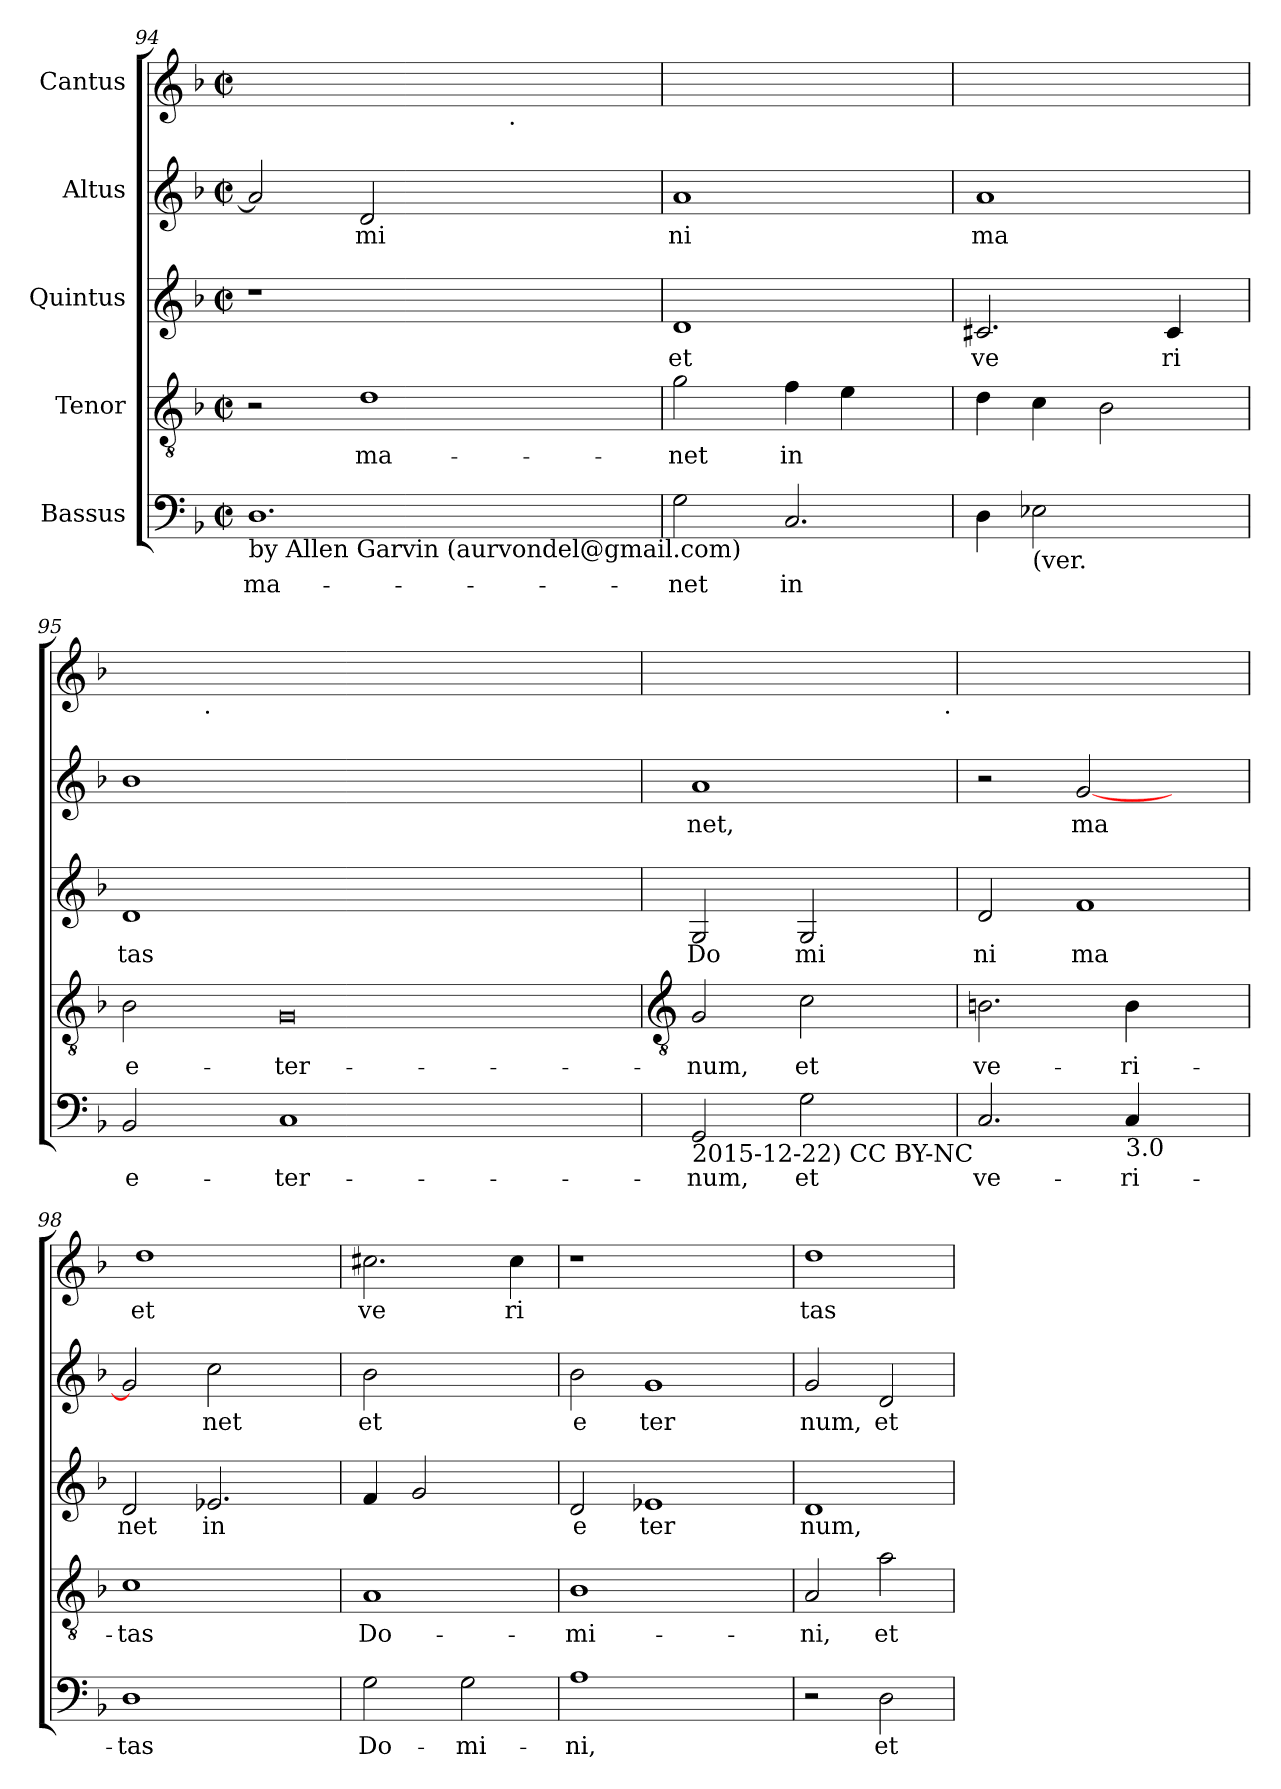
**kern	**text	**kern	**text	**kern	**text	**kern	**text	**kern	**text
*part5	*part5	*part4	*part4	*part3	*part3	*part2	*part2	*part1	*part1
*staff5	*staff5	*staff4	*staff4	*staff3	*staff3	*staff2	*staff2	*staff1	*staff1
*I"Bassus	*	*I"Tenor	*	*I"Quintus	*	*I"Altus	*	*I"Cantus	*
!!LO:LB:g=z
*clefF4	*	*clefGv2	*	*clefG2	*	*clefG2	*	*clefG2	*
*k[b-]	*	*k[b-]	*	*k[b-]	*	*k[b-]	*	*k[b-]	*
*F:	*	*F:	*	*F:	*	*F:	*	*F:	*
*M2/2	*	*M2/2	*	*M2/2	*	*M2/2	*	*M2/2	*
*met(c|)	*	*met(c|)	*	*met(c|)	*	*met(c|)	*	*met(c|)	*
=94A	=94A	=94A	=94A	=94A	=94A	=94A	=94A	=94A	=94A
!LO:TX:b:t=by Allen Garvin (aurvondel@gmail.com)	!	!	!	!	!	!	!	!	!
!	!LO:LY:b	!	!	!	!	!	!	!	!
1.D	ma-	2r	.	1r	.	2a/]	.	4ryy	.
.	.	.	.	.	.	.	.	4ryy	.
!	!	!	!LO:LY:b	!	!	!	!LO:LY:b	!	!
.	.	1d	ma-	.	.	2d/	-mi	4ryy	.
.	.	.	.	.	.	.	.	32ryy	.
.	.	.	.	.	.	.	.	32ryy	.
.	.	.	.	.	.	.	.	32ryy	.
.	.	.	.	.	.	.	.	32ryy	.
.	.	.	.	.	.	.	.	32ryy	.
.	.	.	.	.	.	.	.	32ryy	.
!	!	!	!	!	!	!	!	!LO:TX:b:t=.	!
.	.	.	.	.	.	.	.	32ryy	.
.	.	.	.	.	.	.	.	4ryy	.
.	.	.	.	2ryy	.	2ryy	.	.	.
.	.	.	.	.	.	.	.	4ryy	.
.	.	.	.	.	.	.	.	32ryy	.
!!LO:LB:g=z
=94B	=94B	=94B	=94B	=94B	=94B	=94B	=94B	=94B	=94B
!	!LO:LY:b	!	!LO:LY:b	!	!LO:LY:b	!	!LO:LY:b	!	!
2G\	-net	2g\	-net	1d	et	1a	ni	4ryy	.
.	.	.	.	.	.	.	.	4ryy	.
!	!LO:LY:b	!	!LO:LY:b	!	!	!	!	!	!
2.C/	in	4f\	in	.	.	.	.	2.ryy	.
.	.	4e\	.	.	.	.	.	.	.
.	.	4ryy	.	4ryy	.	4ryy	.	.	.
!!LO:LB:g=z
=95	=95	=95	=95	=95	=95	=95	=95	=95	=95
!	!	!	!	!	!LO:LY:b	!	!LO:LY:b	!	!
4D\	.	4d\	.	2.c#X/	ve	1a	ma	4ryy	.
!LO:TX:b:t=(ver.	!	!	!	!	!	!	!	!	!
2E-X\	.	4c\	.	.	.	.	.	32ryy	.
.	.	.	.	.	.	.	.	4ryy	.
.	.	2B-\	.	.	.	.	.	.	.
.	.	.	.	.	.	.	.	4ryy	.
!	!	!	!	!	!LO:LY:b	!	!	!	!
4ryy	.	.	.	4c#/	ri	.	.	.	.
.	.	.	.	.	.	.	.	4ryy	.
32ryy	.	32ryy	.	32ryy	.	32ryy	.	.	.
!!LO:LB:g=z
=95A	=95A	=95A	=95A	=95A	=95A	=95A	=95A	=95A	=95A
!	!LO:LY:b	!	!LO:LY:b	!	!LO:LY:b	!	!	!	!
2BB-/	e-	2B-\	e-	1d	tas	1b-	.	32ryy	.
.	.	.	.	.	.	.	.	32ryy	.
.	.	.	.	.	.	.	.	32ryy	.
.	.	.	.	.	.	.	.	32ryy	.
.	.	.	.	.	.	.	.	32ryy	.
.	.	.	.	.	.	.	.	32ryy	.
!	!	!	!	!	!	!	!	!LO:TX:b:t=.	!
.	.	.	.	.	.	.	.	32ryy	.
.	.	.	.	.	.	.	.	4ryy	.
.	.	.	.	.	.	.	.	4ryy	.
!	!LO:LY:b	!	!LO:LY:b	!	!	!	!	!	!
1C	-ter-	0G	-ter-	.	.	.	.	.	.
.	.	.	.	.	.	.	.	4ryy	.
.	.	.	.	.	.	.	.	4ryy	.
.	.	.	.	1.ryy	.	1.ryy	.	.	.
.	.	.	.	.	.	.	.	1ryy	.
1ryy	.	.	.	.	.	.	.	.	.
.	.	.	.	.	.	.	.	4ryy	.
.	.	.	.	.	.	.	.	32ryy	.
!!LO:LB:g=z
=96A	=96A	=96A	=96A	=96A	=96A	=96A	=96A	=96A	=96A
*	*	*clefGv2	*	*	*	*	*	*	*
!LO:TX:b:t=2015-12-22) CC BY-NC	!	!	!	!	!	!	!	!	!
!	!LO:LY:b	!	!LO:LY:b	!	!LO:LY:b	!	!LO:LY:b	!	!
2GG/	-num,	2G/	-num,	2G/	Do	1a	net,	32ryy	.
.	.	.	.	.	.	.	.	4ryy	.
.	.	.	.	.	.	.	.	4ryy	.
!	!LO:LY:b	!	!LO:LY:b	!	!LO:LY:b	!	!	!	!
2G\	et	2c\	et	2G/	mi	.	.	.	.
.	.	.	.	.	.	.	.	4ryy	.
.	.	.	.	.	.	.	.	32ryy	.
.	.	.	.	.	.	.	.	32ryy	.
.	.	.	.	.	.	.	.	32ryy	.
.	.	.	.	.	.	.	.	32ryy	.
.	.	.	.	.	.	.	.	32ryy	.
.	.	.	.	.	.	.	.	32ryy	.
!	!	!	!	!	!	!	!	!LO:TX:b:t=.	!
.	.	.	.	.	.	.	.	32ryy	.
=97A	=97A	=97A	=97A	=97A	=97A	=97A	=97A	=97A	=97A
!	!LO:LY:b	!	!LO:LY:b	!	!LO:LY:b	!	!	!	!
2.C/	ve-	2.Bn\	ve-	2d/	ni	2r	.	4ryy	.
.	.	.	.	.	.	.	.	4ryy	.
!	!	!	!	!	!LO:LY:b	!	!LO:LY:b	!	!
.	.	.	.	1f	ma	[2g/	ma	4ryy	.
!LO:TX:b:t=3.0	!	!	!	!	!	!	!	!	!
!	!LO:LY:b	!	!LO:LY:b	!	!	!	!	!	!
4C/	-ri-	4B\	-ri-	.	.	.	.	4ryy	.
2ryy	.	2ryy	.	.	.	2ryy	.	2ryy	.
=98A	=98A	=98A	=98A	=98A	=98A	=98A	=98A	=98A	=98A
!	!LO:LY:b	!	!LO:LY:b	!	!LO:LY:b	!	!	!	!
1D	-tas	1c	-tas	2d/	net	2g/]	.	32ryy	.
!	!	!	!	!	!	!	!	!	!LO:LY:b
.	.	.	.	.	.	.	.	1dd	et
!	!	!	!	!	!LO:LY:b	!	!LO:LY:b	!	!
.	.	.	.	2.e-X/	in	2cc\	net	.	.
4ryy	.	4ryy	.	.	.	4ryy	.	.	.
.	.	.	.	.	.	.	.	8..ryy	.
=99A	=99A	=99A	=99A	=99A	=99A	=99A	=99A	=99A	=99A
!	!LO:LY:b	!	!LO:LY:b	!	!	!	!LO:LY:b	!	!LO:LY:b
2G\	Do-	1A	Do-	4f/	.	2b-\	et	2.cc#X\	ve
.	.	.	.	2g/	.	.	.	.	.
!	!LO:LY:b	!	!	!	!	!	!	!	!
2G\	-mi-	.	.	.	.	2ryy	.	.	.
!	!	!	!	!	!	!	!	!	!LO:LY:b
.	.	.	.	4ryy	.	.	.	4cc#\	ri
!!LO:LB:g=z
=100	=100	=100	=100	=100	=100	=100	=100	=100	=100
!	!LO:LY:b	!	!LO:LY:b	!	!LO:LY:b	!	!LO:LY:b	!	!
1A	-ni,	1B-	-mi-	2d/	e	2b-\	e	1r	.
!	!	!	!	!	!LO:LY:b	!	!LO:LY:b	!	!
.	.	.	.	1e-X	ter	1g	ter	.	.
2ryy	.	2ryy	.	.	.	.	.	2ryy	.
!!LO:LB:g=z
=101	=101	=101	=101	=101	=101	=101	=101	=101	=101
!	!	!	!LO:LY:b	!	!LO:LY:b	!	!LO:LY:b	!	!LO:LY:b
2r	.	2A/	-ni,	1d	num,	2g/	num,	1dd	tas
!	!LO:LY:b	!	!LO:LY:b	!	!	!	!LO:LY:b	!	!
2D\	et	2a\	et	.	.	2d/	et	.	.
=	=	=	=	=	=	=	=	=	=
*-	*-	*-	*-	*-	*-	*-	*-	*-	*-
